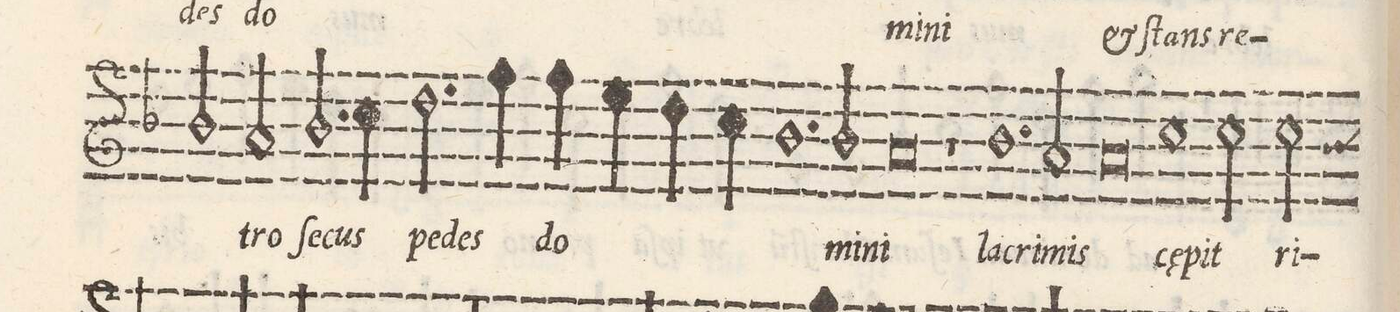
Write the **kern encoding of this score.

**kern	**text
*I"CANTVS	*
*clefG2	*
*k[b-]	*
*met(C|)	*
*M2/1	*
2b-/	.
2a/	-tro
=42-	=42-
2.b-/	ſe-
4cc\	-cus
2.dd\	pe-
4ff\	-des
=43-	=43-
4ff\	do-
4ee\	.
4dd\	.
4cc\	.
1.b-	.
=44-	=44-
2b-/	-mi-
0a	-ni
=45-	=45-
1r	.
=46-	=46-
1.b-	la-
2a/	-cri-
=47-	=47-
0a	-mis
=48-	=48-
1cc	cę-
2cc\	-pit
2cc\	ri-
*custos:b	*
=49-	=49-
*-	*-
